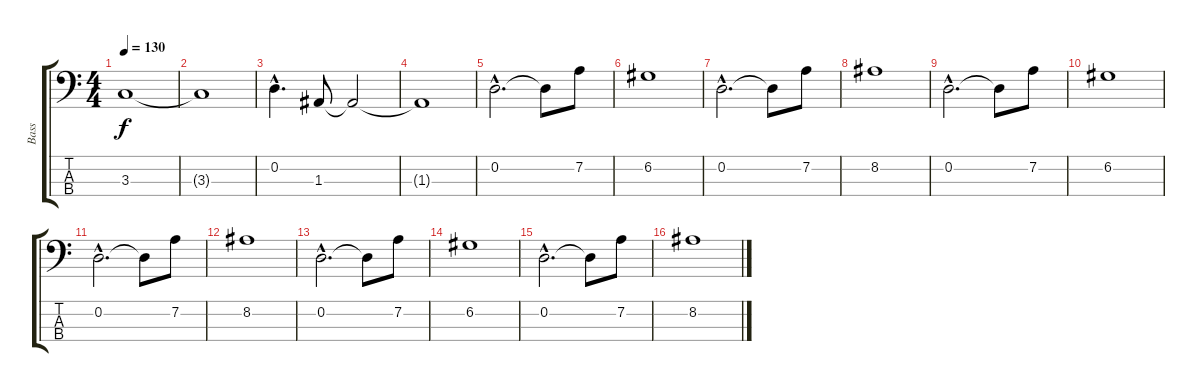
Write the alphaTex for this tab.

\track ("Bass" "Bass") {instrument electricbassfinger}
\staff {score tabs}
\tuning (G2 D2 A1 E1) {hide}
\ts (4 4)
\tempo 130
\clef f4
\ks c
3.3.1{dy f} |
3.3{t}.1 |
0.2{hac}.4{d} 1.3.8 1.3{t}.2 |
1.3{t}.1 |
0.2{hac}.2{d} 0.2{t}.8 7.2.8 |
6.2.1 |
0.2{hac}.2{d} 0.2{t}.8 7.2.8 |
8.2.1 |
0.2{hac}.2{d} 0.2{t}.8 7.2.8 |
6.2.1 |
0.2{hac}.2{d} 0.2{t}.8 7.2.8 |
8.2.1 |
0.2{hac}.2{d} 0.2{t}.8 7.2.8 |
6.2.1 |
0.2{hac}.2{d} 0.2{t}.8 7.2.8 |
8.2.1
